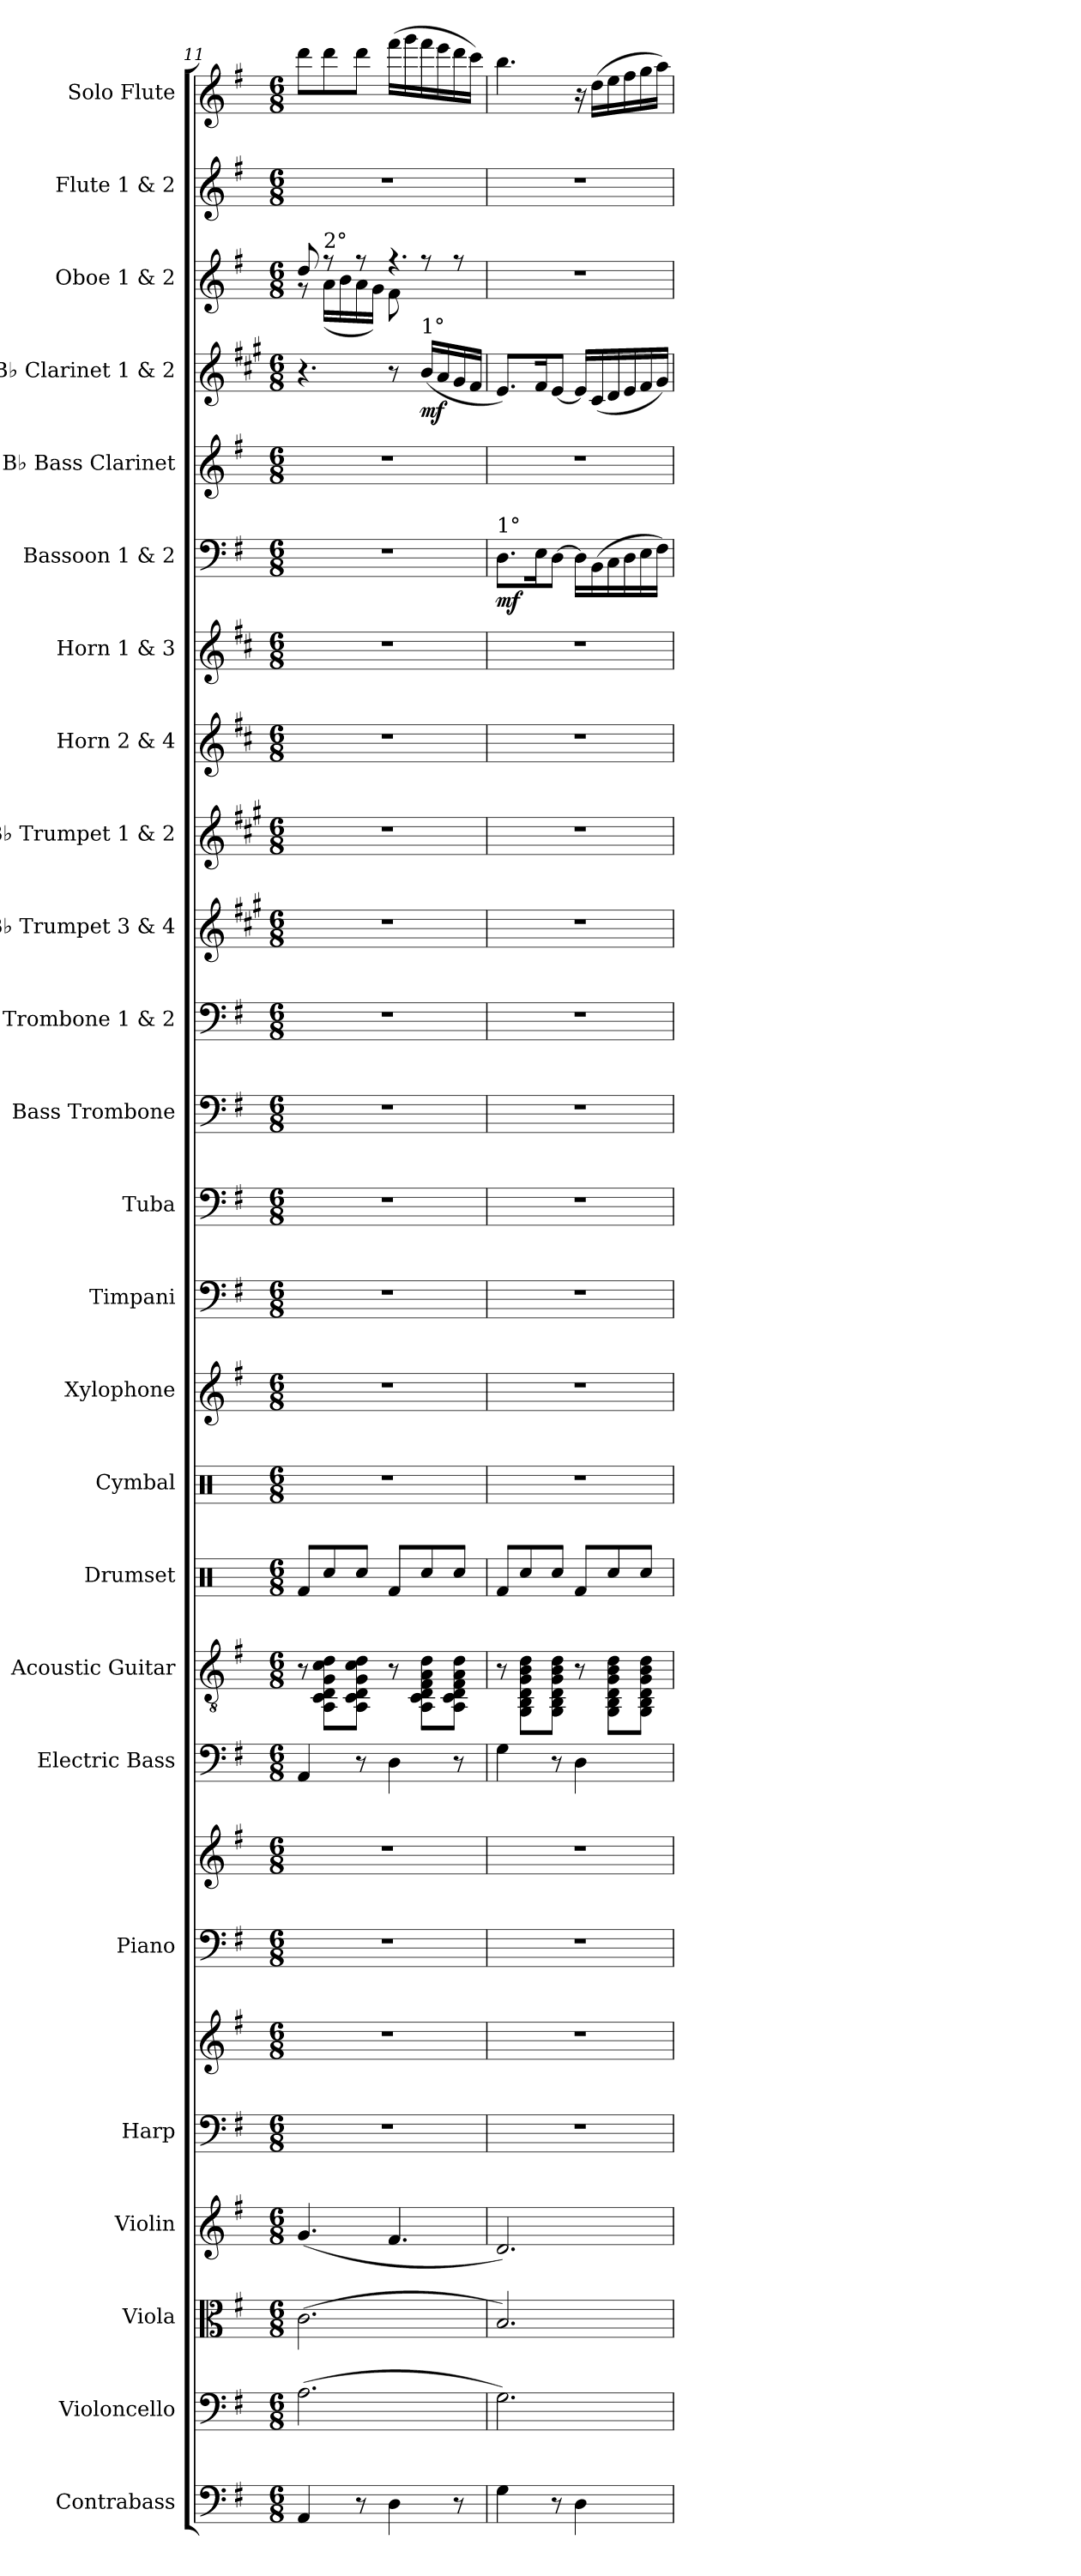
**kern	**kern	**kern	**kern	**kern	**kern	**kern	**kern	**kern	**kern	**kern	**kern	**kern	**kern	**kern	**kern	**kern	**kern	**kern	**kern	**kern	**kern	**dynam	**kern	**kern	**dynam	**kern	**kern	**kern
*part25	*part24	*part23	*part22	*part21	*part21	*part20	*part20	*part19	*part18	*part17	*part16	*part15	*part14	*part13	*part12	*part11	*part10	*part9	*part8	*part7	*part6	*part6	*part5	*part4	*part4	*part3	*part2	*part1
*staff27	*staff26	*staff25	*staff24	*staff23	*staff22	*staff21	*staff20	*staff19	*staff18	*staff17	*staff16	*staff15	*staff14	*staff13	*staff12	*staff11	*staff10	*staff9	*staff8	*staff7	*staff6	*staff6	*staff5	*staff4	*staff4	*staff3	*staff2	*staff1
*I"Contrabass	*I"Violoncello	*I"Viola	*I"Violin	*I"Harp	*	*I"Piano	*	*I"Electric Bass	*I"Acoustic Guitar	*I"Drumset	*I"Cymbal	*I"Xylophone	*I"Timpani	*I"Tuba	*I"Bass Trombone	*I"Trombone 1 &amp; 2	*I"B♭ Trumpet 3 &amp; 4	*I"B♭ Trumpet 1 &amp; 2	*I"Horn 2 &amp; 4	*I"Horn 1 &amp; 3	*I"Bassoon 1 &amp; 2	*	*I"B♭ Bass Clarinet	*I"B♭ Clarinet 1 &amp; 2	*	*I"Oboe 1 &amp; 2	*I"Flute 1 &amp; 2	*I"Solo Flute
*I'Cb.	*I'Vc.	*I'Vla.	*I'Vln.	*I'Hrp.	*	*I'Pno.	*	*I'El. B.	*I'Guit.	*I'D. Set	*I'Cym.	*I'Xyl.	*I'Timp.	*I'Tba.	*I'B. Tbn.	*I'Tbn. 1, 2	*I'B♭ Tpt. 3, 4	*I'B♭ Tpt. 1, 2	*I'Hn. 2, 4	*I'Hn. 1, 3	*I'Bsn. 1, 2	*	*I'B♭ B. Cl.	*I'B♭ Cl. 1, 2	*	*I'Ob. 1, 2	*I'Fl. 1, 2	*I'Solo
*clefF4	*clefF4	*clefC3	*clefG2	*clefF4	*clefG2	*clefF4	*clefG2	*clefF4	*clefGv2	*clefX	*clefX	*clefG2	*clefF4	*clefF4	*clefF4	*clefF4	*clefG2	*clefG2	*clefG2	*clefG2	*clefF4	*	*clefG2	*clefG2	*	*clefG2	*clefG2	*clefG2
*ITrd7c12	*	*	*	*	*	*	*	*ITrd7c12	*	*	*	*ITrd-14c-24	*	*	*	*	*ITrd1c2	*ITrd1c2	*ITrd4c7	*ITrd4c7	*	*	*ITrd8c14	*ITrd1c2	*	*	*	*
*k[f#]	*k[f#]	*k[f#]	*k[f#]	*k[f#]	*k[f#]	*k[f#]	*k[f#]	*k[f#]	*k[f#]	*k[]	*k[]	*k[f#]	*k[f#]	*k[f#]	*k[f#]	*k[f#]	*k[f#]	*k[f#]	*k[f#]	*k[f#]	*k[f#]	*	*k[f#]	*k[f#]	*	*k[f#]	*k[f#]	*k[f#]
*M6/8	*M6/8	*M6/8	*M6/8	*M6/8	*M6/8	*M6/8	*M6/8	*M6/8	*M6/8	*M6/8	*M6/8	*M6/8	*M6/8	*M6/8	*M6/8	*M6/8	*M6/8	*M6/8	*M6/8	*M6/8	*M6/8	*	*M6/8	*M6/8	*	*M6/8	*M6/8	*M6/8
=11	=11	=11	=11	=11	=11	=11	=11	=11	=11	=11	=11	=11	=11	=11	=11	=11	=11	=11	=11	=11	=11	=11	=11	=11	=11	=11	=11	=11
*	*	*	*	*	*	*	*	*	*	*	*	*	*	*	*	*	*	*	*	*	*	*	*	*	*	*^	*	*
4AAA/	(>2.A\	(>2.c\	(<4.g/	2.r	2.r	2.r	2.r	4AAA/	8r	8Rf/L	2.r	2.r	2.r	2.r	2.r	2.r	2.r	2.r	2.r	2.r	2.r	.	2.r	4.r	.	8dd/	8rg	2.r	8ddd\L
!	!	!	!	!	!	!	!	!	!	!	!	!	!	!	!	!	!	!	!	!	!	!	!	!	!	!LO:TX:a:t=2°	!	!	!
.	.	.	.	.	.	.	.	.	8AA\ 8C\ 8D\ 8G\ 8c\ 8d\L	8Rcc/	.	.	.	.	.	.	.	.	.	.	.	.	.	.	.	8r	(<16a\LL	.	8ddd\
.	.	.	.	.	.	.	.	.	.	.	.	.	.	.	.	.	.	.	.	.	.	.	.	.	.	.	16b\	.	.
8r	.	.	.	.	.	.	.	8r	8AA\ 8C\ 8D\ 8G\ 8c\ 8d\J	8Rcc/J	.	.	.	.	.	.	.	.	.	.	.	.	.	.	.	8r	16a\	.	8ddd\J
.	.	.	.	.	.	.	.	.	.	.	.	.	.	.	.	.	.	.	.	.	.	.	.	.	.	.	16g\JJ)	.	.
4DD\	.	.	4.f#/	.	.	.	.	4DD\	8r	8Rf/L	.	.	.	.	.	.	.	.	.	.	.	.	.	8r	.	4.r	8f#\	.	(>16fff#\LL
.	.	.	.	.	.	.	.	.	.	.	.	.	.	.	.	.	.	.	.	.	.	.	.	.	.	.	.	.	16ggg\
!	!	!	!	!	!	!	!	!	!	!	!	!	!	!	!	!	!	!	!	!	!	!	!	!LO:TX:a:t=1°	!	!	!	!	!
!	!	!	!	!	!	!	!	!	!	!	!	!	!	!	!	!	!	!	!	!	!	!	!	!	!LO:DY:b	!	!	!	!
.	.	.	.	.	.	.	.	.	8AA\ 8C\ 8D\ 8F#\ 8A\ 8d\L	8Rcc/	.	.	.	.	.	.	.	.	.	.	.	.	.	(<16a/LL	mf	.	8rff	.	16fff#\
.	.	.	.	.	.	.	.	.	.	.	.	.	.	.	.	.	.	.	.	.	.	.	.	16g/	.	.	.	.	16eee\
8r	.	.	.	.	.	.	.	8r	8AA\ 8C\ 8D\ 8F#\ 8A\ 8d\J	8Rcc/J	.	.	.	.	.	.	.	.	.	.	.	.	.	16f#/	.	.	8rff	.	16ddd\
.	.	.	.	.	.	.	.	.	.	.	.	.	.	.	.	.	.	.	.	.	.	.	.	16e/JJ	.	.	.	.	16ccc\JJ)
*	*	*	*	*	*	*	*	*	*	*	*	*	*	*	*	*	*	*	*	*	*	*	*	*	*	*v	*v	*	*
=12	=12	=12	=12	=12	=12	=12	=12	=12	=12	=12	=12	=12	=12	=12	=12	=12	=12	=12	=12	=12	=12	=12	=12	=12	=12	=12	=12	=12
!	!	!	!	!	!	!	!	!	!	!	!	!	!	!	!	!	!	!	!	!	!LO:TX:a:t=1°	!	!	!	!	!	!	!
!	!	!	!	!	!	!	!	!	!	!	!	!	!	!	!	!	!	!	!	!	!	!LO:DY:b	!	!	!	!	!	!
4GG\	2.G\)	2.B/)	2.d/)	2.r	2.r	2.r	2.r	4GG\	8r	8Rf/L	2.r	2.r	2.r	2.r	2.r	2.r	2.r	2.r	2.r	2.r	8.D\L	mf	2.r	8.d/L)	.	2.r	2.r	4.bb\
.	.	.	.	.	.	.	.	.	8GG\ 8BB\ 8D\ 8G\ 8B\ 8d\L	8Rcc/	.	.	.	.	.	.	.	.	.	.	.	.	.	.	.	.	.	.
.	.	.	.	.	.	.	.	.	.	.	.	.	.	.	.	.	.	.	.	.	16E\K	.	.	16e/K	.	.	.	.
8r	.	.	.	.	.	.	.	8r	8GG\ 8BB\ 8D\ 8G\ 8B\ 8d\J	8Rcc/J	.	.	.	.	.	.	.	.	.	.	[8D\J	.	.	[8d/J	.	.	.	.
4DD\	.	.	.	.	.	.	.	4DD\	8r	8Rf/L	.	.	.	.	.	.	.	.	.	.	16D\LL]	.	.	16d/LL]	.	.	.	16r
.	.	.	.	.	.	.	.	.	.	.	.	.	.	.	.	.	.	.	.	.	(>16BB\	.	.	(<16B/	.	.	.	(>16dd\LL
.	.	.	.	.	.	.	.	.	8GG\ 8BB\ 8D\ 8G\ 8B\ 8d\L	8Rcc/	.	.	.	.	.	.	.	.	.	.	16C\	.	.	16c/	.	.	.	16ee\
.	.	.	.	.	.	.	.	.	.	.	.	.	.	.	.	.	.	.	.	.	16D\	.	.	16d/	.	.	.	16ff#\
8ryy	.	.	.	.	.	.	.	8ryy	8GG\ 8BB\ 8D\ 8G\ 8B\ 8d\J	8Rcc/J	.	.	.	.	.	.	.	.	.	.	16E\	.	.	16e/	.	.	.	16gg\
.	.	.	.	.	.	.	.	.	.	.	.	.	.	.	.	.	.	.	.	.	16F#\JJ)	.	.	16f#/JJ)	.	.	.	16aa\JJ)
=	=	=	=	=	=	=	=	=	=	=	=	=	=	=	=	=	=	=	=	=	=	=	=	=	=	=	=	=
*-	*-	*-	*-	*-	*-	*-	*-	*-	*-	*-	*-	*-	*-	*-	*-	*-	*-	*-	*-	*-	*-	*-	*-	*-	*-	*-	*-	*-
